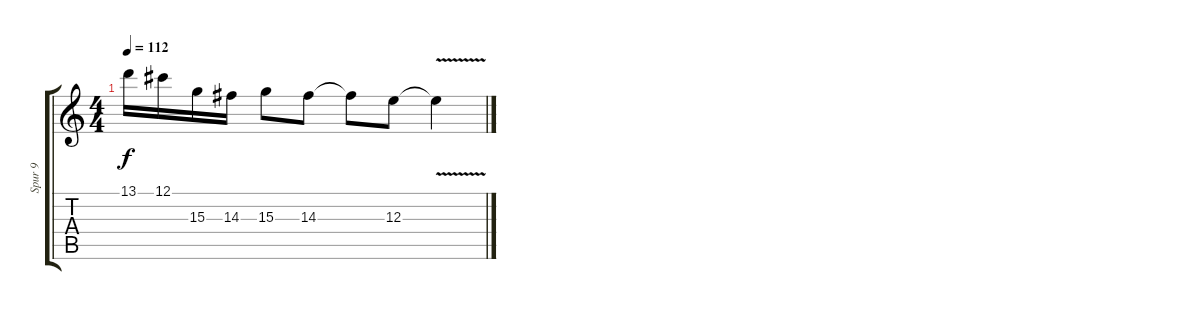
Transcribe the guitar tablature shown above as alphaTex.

\track ("Spur 9" "Spur 9") {instrument overdrivenguitar}
\staff {score tabs}
\tuning (Db4 Ab3 E3 B2 Gb2 B1) {hide}
\ts (4 4)
\tempo 112
\clef g2
\ks c
13.1.16{dy f} 12.1.16 15.3.16 14.3.16 15.3.8 14.3.8 14.3{t}.8 12.3.8 12.3{v t}.4
